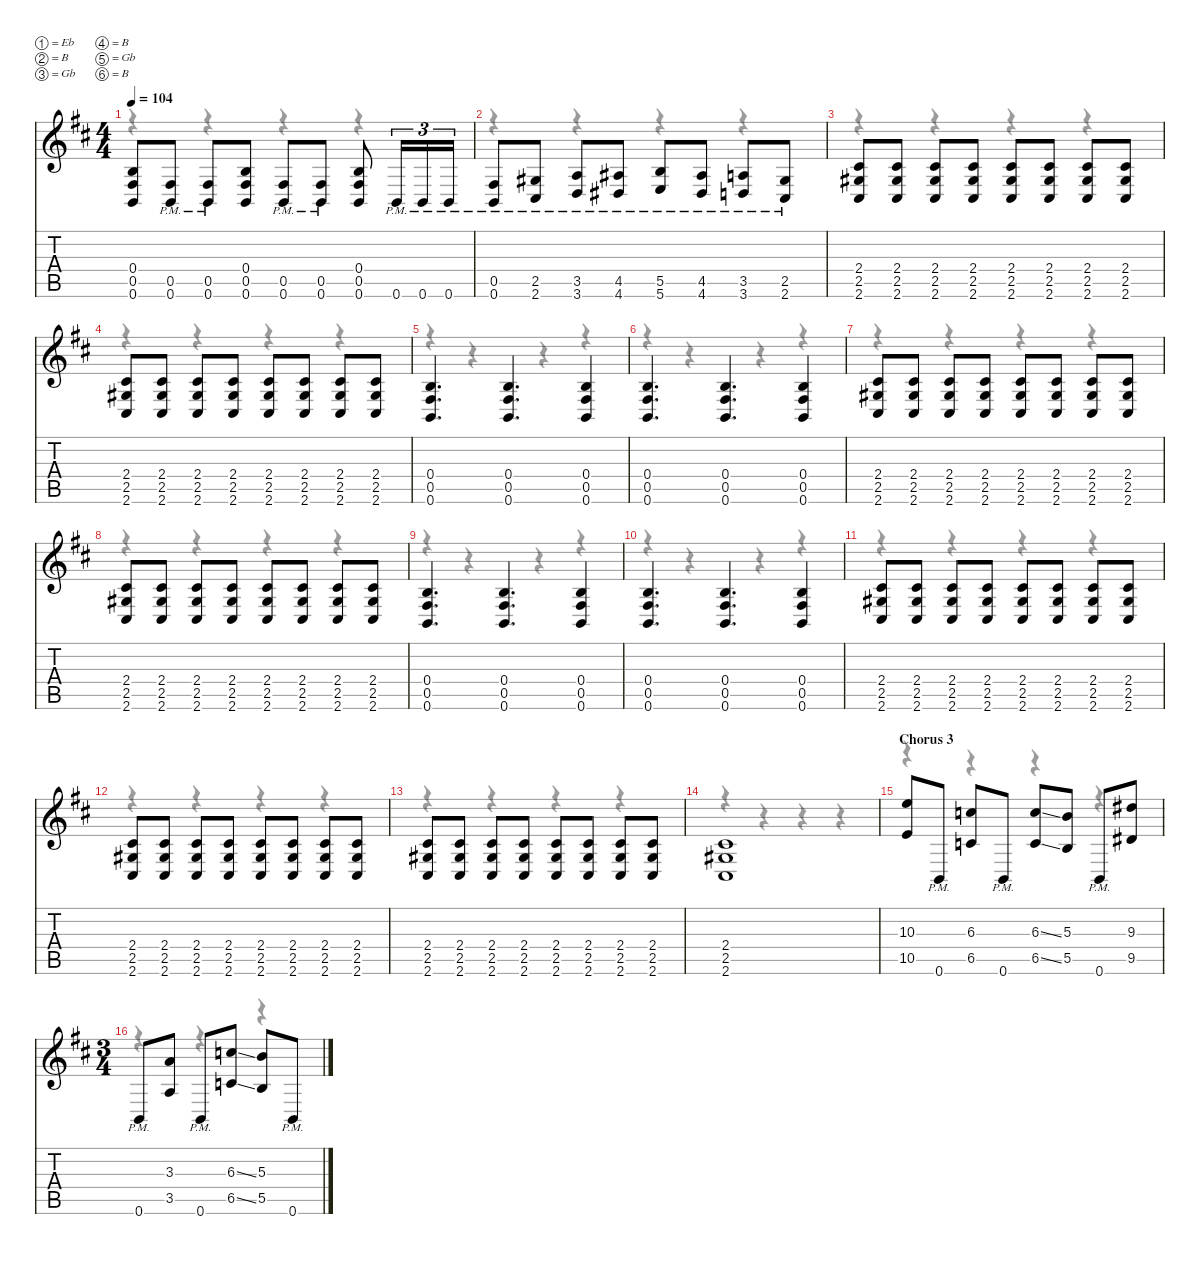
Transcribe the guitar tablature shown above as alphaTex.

\defaultSystemsLayout 4
\hideDynamics
\bracketExtendMode nobrackets
\singleTrackTrackNamePolicy hidden
\multiTrackTrackNamePolicy hidden
\firstSystemTrackNameMode fullname
\otherSystemsTrackNameOrientation horizontal
\track ("Rhythm Guitar 2" "dist.guit.") {instrument distortionguitar}
\staff {score tabs}
\tuning (Eb4 B3 Gb3 B2 Gb2 B1)
\voice
\ts (4 4)
\tempo 104
\clef g2
\ks bminor
(0.4{acc forcenatural} 0.5{acc #} 0.6{acc forcenatural}).8{dy f beam Up} (0.5{pm acc #} 0.6{pm acc forcenatural}).8{beam Up} (0.5{pm acc #} 0.6{pm acc forcenatural}).8{beam Up} (0.4{acc forcenatural} 0.5{acc #} 0.6{acc forcenatural}).8{beam Up} (0.5{pm acc #} 0.6{pm acc forcenatural}).8{beam Up} (0.5{pm acc #} 0.6{pm acc forcenatural}).8{beam Up} (0.4{acc forcenatural} 0.5{acc #} 0.6{acc forcenatural}).8{beam Up} 0.6{pm acc forcenatural}.16{tu (3 2) beam Up} 0.6{pm acc forcenatural}.16{tu (3 2) beam Up} 0.6{pm acc forcenatural}.16{tu (3 2) beam Up} |
(0.5{pm acc #} 0.6{pm acc forcenatural}).8{beam Up} (2.5{pm acc #} 2.6{pm acc #}).8{beam Up} (3.5{pm acc forcenatural} 3.6{pm acc forcenatural}).8{beam Up} (4.5{pm acc #} 4.6{pm acc #}).8{beam Up} (5.5{pm acc forcenatural} 5.6{pm acc forcenatural}).8{beam Up} (4.5{pm acc #} 4.6{pm acc #}).8{beam Up} (3.5{pm acc forcenatural} 3.6{pm acc forcenatural}).8{beam Up} (2.5{pm acc #} 2.6{pm acc #}).8{beam Up} |
(2.4{acc #} 2.5{acc #} 2.6{acc #}).8{beam Up} (2.4{acc #} 2.5{acc #} 2.6{acc #}).8{beam Up} (2.4{acc #} 2.5{acc #} 2.6{acc #}).8{beam Up} (2.4{acc #} 2.5{acc #} 2.6{acc #}).8{beam Up} (2.4{acc #} 2.5{acc #} 2.6{acc #}).8{beam Up} (2.4{acc #} 2.5{acc #} 2.6{acc #}).8{beam Up} (2.4{acc #} 2.5{acc #} 2.6{acc #}).8{beam Up} (2.4{acc #} 2.5{acc #} 2.6{acc #}).8{beam Up} |
(2.4{acc #} 2.5{acc #} 2.6{acc #}).8{beam Up} (2.4{acc #} 2.5{acc #} 2.6{acc #}).8{beam Up} (2.4{acc #} 2.5{acc #} 2.6{acc #}).8{beam Up} (2.4{acc #} 2.5{acc #} 2.6{acc #}).8{beam Up} (2.4{acc #} 2.5{acc #} 2.6{acc #}).8{beam Up} (2.4{acc #} 2.5{acc #} 2.6{acc #}).8{beam Up} (2.4{acc #} 2.5{acc #} 2.6{acc #}).8{beam Up} (2.4{acc #} 2.5{acc #} 2.6{acc #}).8{beam Up} |
(0.4{acc forcenatural} 0.5{acc #} 0.6{acc forcenatural}).4{d beam Up} (0.4{acc forcenatural} 0.5{acc #} 0.6{acc forcenatural}).4{d beam Up} (0.4{acc forcenatural} 0.5{acc #} 0.6{acc forcenatural}).4{beam Up} |
(0.4{acc forcenatural} 0.5{acc #} 0.6{acc forcenatural}).4{d beam Up} (0.4{acc forcenatural} 0.5{acc #} 0.6{acc forcenatural}).4{d beam Up} (0.4{acc forcenatural} 0.5{acc #} 0.6{acc forcenatural}).4{beam Up} |
(2.4{acc #} 2.5{acc #} 2.6{acc #}).8{beam Up} (2.4{acc #} 2.5{acc #} 2.6{acc #}).8{beam Up} (2.4{acc #} 2.5{acc #} 2.6{acc #}).8{beam Up} (2.4{acc #} 2.5{acc #} 2.6{acc #}).8{beam Up} (2.4{acc #} 2.5{acc #} 2.6{acc #}).8{beam Up} (2.4{acc #} 2.5{acc #} 2.6{acc #}).8{beam Up} (2.4{acc #} 2.5{acc #} 2.6{acc #}).8{beam Up} (2.4{acc #} 2.5{acc #} 2.6{acc #}).8{beam Up} |
(2.4{acc #} 2.5{acc #} 2.6{acc #}).8{beam Up} (2.4{acc #} 2.5{acc #} 2.6{acc #}).8{beam Up} (2.4{acc #} 2.5{acc #} 2.6{acc #}).8{beam Up} (2.4{acc #} 2.5{acc #} 2.6{acc #}).8{beam Up} (2.4{acc #} 2.5{acc #} 2.6{acc #}).8{beam Up} (2.4{acc #} 2.5{acc #} 2.6{acc #}).8{beam Up} (2.4{acc #} 2.5{acc #} 2.6{acc #}).8{beam Up} (2.4{acc #} 2.5{acc #} 2.6{acc #}).8{beam Up} |
(0.4{acc forcenatural} 0.5{acc #} 0.6{acc forcenatural}).4{d beam Up} (0.4{acc forcenatural} 0.5{acc #} 0.6{acc forcenatural}).4{d beam Up} (0.4{acc forcenatural} 0.5{acc #} 0.6{acc forcenatural}).4{beam Up} |
(0.4{acc forcenatural} 0.5{acc #} 0.6{acc forcenatural}).4{d beam Up} (0.4{acc forcenatural} 0.5{acc #} 0.6{acc forcenatural}).4{d beam Up} (0.4{acc forcenatural} 0.5{acc #} 0.6{acc forcenatural}).4{beam Up} |
(2.4{acc #} 2.5{acc #} 2.6{acc #}).8{beam Up} (2.4{acc #} 2.5{acc #} 2.6{acc #}).8{beam Up} (2.4{acc #} 2.5{acc #} 2.6{acc #}).8{beam Up} (2.4{acc #} 2.5{acc #} 2.6{acc #}).8{beam Up} (2.4{acc #} 2.5{acc #} 2.6{acc #}).8{beam Up} (2.4{acc #} 2.5{acc #} 2.6{acc #}).8{beam Up} (2.4{acc #} 2.5{acc #} 2.6{acc #}).8{beam Up} (2.4{acc #} 2.5{acc #} 2.6{acc #}).8{beam Up} |
(2.4{acc #} 2.5{acc #} 2.6{acc #}).8{beam Up} (2.4{acc #} 2.5{acc #} 2.6{acc #}).8{beam Up} (2.4{acc #} 2.5{acc #} 2.6{acc #}).8{beam Up} (2.4{acc #} 2.5{acc #} 2.6{acc #}).8{beam Up} (2.4{acc #} 2.5{acc #} 2.6{acc #}).8{beam Up} (2.4{acc #} 2.5{acc #} 2.6{acc #}).8{beam Up} (2.4{acc #} 2.5{acc #} 2.6{acc #}).8{beam Up} (2.4{acc #} 2.5{acc #} 2.6{acc #}).8{beam Up} |
(2.4{acc #} 2.5{acc #} 2.6{acc #}).8{beam Up} (2.4{acc #} 2.5{acc #} 2.6{acc #}).8{beam Up} (2.4{acc #} 2.5{acc #} 2.6{acc #}).8{beam Up} (2.4{acc #} 2.5{acc #} 2.6{acc #}).8{beam Up} (2.4{acc #} 2.5{acc #} 2.6{acc #}).8{beam Up} (2.4{acc #} 2.5{acc #} 2.6{acc #}).8{beam Up} (2.4{acc #} 2.5{acc #} 2.6{acc #}).8{beam Up} (2.4{acc #} 2.5{acc #} 2.6{acc #}).8{beam Up} |
(2.4{acc #} 2.5{acc #} 2.6{acc #}).1{beam Up} |
\section ("" "Chorus 3")
(10.3{acc forcenatural} 10.5{acc forcenatural}).8{beam Up} 0.6{pm acc forcenatural}.8{beam Up} (6.3{acc forcenatural} 6.5{acc forcenatural}).8{beam Up} 0.6{pm acc forcenatural}.8{beam Up} (6.3{ss acc forcenatural} 6.5{ss acc forcenatural}).8{beam Up} (5.3{acc forcenatural} 5.5{acc forcenatural}).8{beam Up} 0.6{pm acc forcenatural}.8{beam Up} (9.3{acc #} 9.5{acc #}).8{beam Up} |
\ts (3 4)
\beaming (8 2 2 2 2)
0.6{pm acc forcenatural}.8{beam Up} (3.3{acc forcenatural} 3.5{acc forcenatural}).8{beam Up} 0.6{pm acc forcenatural}.8{beam Up} (6.3{ss acc forcenatural} 6.5{ss acc forcenatural}).8{beam Up} (5.3{acc forcenatural} 5.5{acc forcenatural}).8{beam Up} 0.6{pm acc forcenatural}.8{beam Up}
\voice
\clef g2
\ottava regular
\simile none
\ks bminor
r.4{dy mf beam Down} r.4{beam Down} r.4{beam Down} r.4{beam Down} |
r.4{beam Down} r.4{beam Down} r.4{beam Down} r.4{beam Down} |
r.4{beam Down} r.4{beam Down} r.4{beam Down} r.4{beam Down} |
r.4{beam Down} r.4{beam Down} r.4{beam Down} r.4{beam Down} |
r.4{beam Down} r.4{beam Down} r.4{beam Down} r.4{beam Down} |
r.4{beam Down} r.4{beam Down} r.4{beam Down} r.4{beam Down} |
r.4{beam Down} r.4{beam Down} r.4{beam Down} r.4{beam Down} |
r.4{beam Down} r.4{beam Down} r.4{beam Down} r.4{beam Down} |
r.4{beam Down} r.4{beam Down} r.4{beam Down} r.4{beam Down} |
r.4{beam Down} r.4{beam Down} r.4{beam Down} r.4{beam Down} |
r.4{beam Down} r.4{beam Down} r.4{beam Down} r.4{beam Down} |
r.4{beam Down} r.4{beam Down} r.4{beam Down} r.4{beam Down} |
r.4{beam Down} r.4{beam Down} r.4{beam Down} r.4{beam Down} |
r.4{beam Down} r.4{beam Down} r.4{beam Down} r.4{beam Down} |
r.4{beam Down} r.4{beam Down} r.4{beam Down} r.4{beam Down} |
r.4{beam Down} r.4{beam Down} r.4{beam Down}
